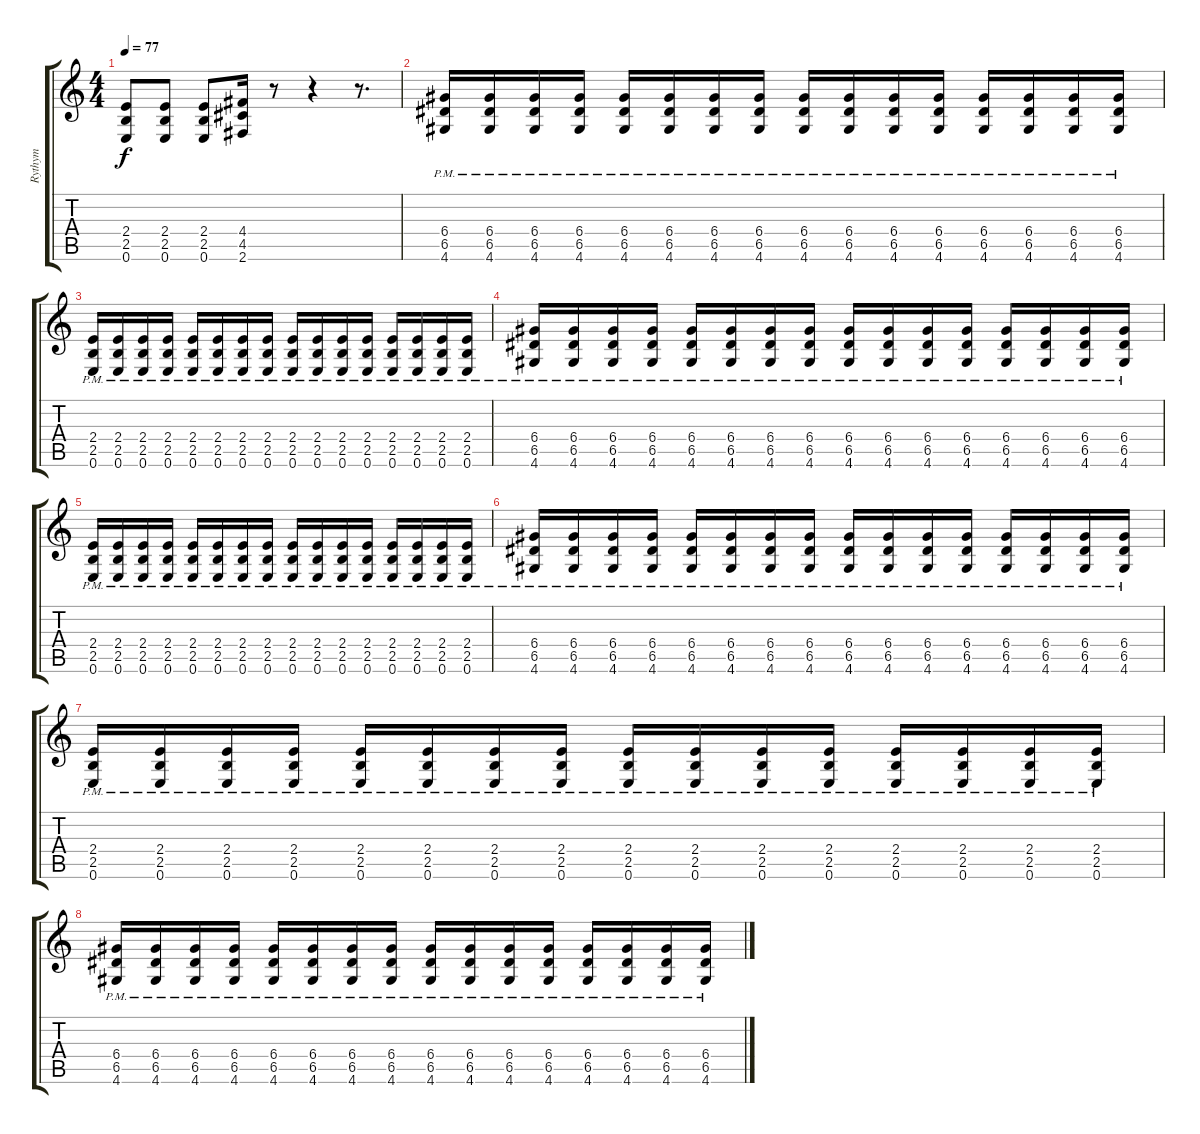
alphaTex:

\track ("Rythym" "Rythym") {instrument distortionguitar}
\staff {score tabs}
\tuning (E4 B3 G3 D3 A2 E2) {hide}
\ts (4 4)
\tempo 77
\clef g2
\ks c
(2.4 2.5 0.6).8{dy f} (2.4 2.5 0.6).8 (2.4 2.5 0.6).8 (4.4 4.5 2.6).16 r.8 r.4 r.8{d} |
(6.4{pm} 6.5{pm} 4.6{pm}).16 (6.4{pm} 6.5{pm} 4.6{pm}).16 (6.4{pm} 6.5{pm} 4.6{pm}).16 (6.4{pm} 6.5{pm} 4.6{pm}).16 (6.4{pm} 6.5{pm} 4.6{pm}).16 (6.4{pm} 6.5{pm} 4.6{pm}).16 (6.4{pm} 6.5{pm} 4.6{pm}).16 (6.4{pm} 6.5{pm} 4.6{pm}).16 (6.4{pm} 6.5{pm} 4.6{pm}).16 (6.4{pm} 6.5{pm} 4.6{pm}).16 (6.4{pm} 6.5{pm} 4.6{pm}).16 (6.4{pm} 6.5{pm} 4.6{pm}).16 (6.4{pm} 6.5{pm} 4.6{pm}).16 (6.4{pm} 6.5{pm} 4.6{pm}).16 (6.4{pm} 6.5{pm} 4.6{pm}).16 (6.4{pm} 6.5{pm} 4.6{pm}).16 |
(2.4{pm} 2.5{pm} 0.6{pm}).16 (2.4{pm} 2.5{pm} 0.6{pm}).16 (2.4{pm} 2.5{pm} 0.6{pm}).16 (2.4{pm} 2.5{pm} 0.6{pm}).16 (2.4{pm} 2.5{pm} 0.6{pm}).16 (2.4{pm} 2.5{pm} 0.6{pm}).16 (2.4{pm} 2.5{pm} 0.6{pm}).16 (2.4{pm} 2.5{pm} 0.6{pm}).16 (2.4{pm} 2.5{pm} 0.6{pm}).16 (2.4{pm} 2.5{pm} 0.6{pm}).16 (2.4{pm} 2.5{pm} 0.6{pm}).16 (2.4{pm} 2.5{pm} 0.6{pm}).16 (2.4{pm} 2.5{pm} 0.6{pm}).16 (2.4{pm} 2.5{pm} 0.6{pm}).16 (2.4{pm} 2.5{pm} 0.6{pm}).16 (2.4{pm} 2.5{pm} 0.6{pm}).16 |
(6.4{pm} 6.5{pm} 4.6{pm}).16 (6.4{pm} 6.5{pm} 4.6{pm}).16 (6.4{pm} 6.5{pm} 4.6{pm}).16 (6.4{pm} 6.5{pm} 4.6{pm}).16 (6.4{pm} 6.5{pm} 4.6{pm}).16 (6.4{pm} 6.5{pm} 4.6{pm}).16 (6.4{pm} 6.5{pm} 4.6{pm}).16 (6.4{pm} 6.5{pm} 4.6{pm}).16 (6.4{pm} 6.5{pm} 4.6{pm}).16 (6.4{pm} 6.5{pm} 4.6{pm}).16 (6.4{pm} 6.5{pm} 4.6{pm}).16 (6.4{pm} 6.5{pm} 4.6{pm}).16 (6.4{pm} 6.5{pm} 4.6{pm}).16 (6.4{pm} 6.5{pm} 4.6{pm}).16 (6.4{pm} 6.5{pm} 4.6{pm}).16 (6.4{pm} 6.5{pm} 4.6{pm}).16 |
(2.4{pm} 2.5{pm} 0.6{pm}).16 (2.4{pm} 2.5{pm} 0.6{pm}).16 (2.4{pm} 2.5{pm} 0.6{pm}).16 (2.4{pm} 2.5{pm} 0.6{pm}).16 (2.4{pm} 2.5{pm} 0.6{pm}).16 (2.4{pm} 2.5{pm} 0.6{pm}).16 (2.4{pm} 2.5{pm} 0.6{pm}).16 (2.4{pm} 2.5{pm} 0.6{pm}).16 (2.4{pm} 2.5{pm} 0.6{pm}).16 (2.4{pm} 2.5{pm} 0.6{pm}).16 (2.4{pm} 2.5{pm} 0.6{pm}).16 (2.4{pm} 2.5{pm} 0.6{pm}).16 (2.4{pm} 2.5{pm} 0.6{pm}).16 (2.4{pm} 2.5{pm} 0.6{pm}).16 (2.4{pm} 2.5{pm} 0.6{pm}).16 (2.4{pm} 2.5{pm} 0.6{pm}).16 |
(6.4{pm} 6.5{pm} 4.6{pm}).16 (6.4{pm} 6.5{pm} 4.6{pm}).16 (6.4{pm} 6.5{pm} 4.6{pm}).16 (6.4{pm} 6.5{pm} 4.6{pm}).16 (6.4{pm} 6.5{pm} 4.6{pm}).16 (6.4{pm} 6.5{pm} 4.6{pm}).16 (6.4{pm} 6.5{pm} 4.6{pm}).16 (6.4{pm} 6.5{pm} 4.6{pm}).16 (6.4{pm} 6.5{pm} 4.6{pm}).16 (6.4{pm} 6.5{pm} 4.6{pm}).16 (6.4{pm} 6.5{pm} 4.6{pm}).16 (6.4{pm} 6.5{pm} 4.6{pm}).16 (6.4{pm} 6.5{pm} 4.6{pm}).16 (6.4{pm} 6.5{pm} 4.6{pm}).16 (6.4{pm} 6.5{pm} 4.6{pm}).16 (6.4{pm} 6.5{pm} 4.6{pm}).16 |
(2.4{pm} 2.5{pm} 0.6{pm}).16 (2.4{pm} 2.5{pm} 0.6{pm}).16 (2.4{pm} 2.5{pm} 0.6{pm}).16 (2.4{pm} 2.5{pm} 0.6{pm}).16 (2.4{pm} 2.5{pm} 0.6{pm}).16 (2.4{pm} 2.5{pm} 0.6{pm}).16 (2.4{pm} 2.5{pm} 0.6{pm}).16 (2.4{pm} 2.5{pm} 0.6{pm}).16 (2.4{pm} 2.5{pm} 0.6{pm}).16 (2.4{pm} 2.5{pm} 0.6{pm}).16 (2.4{pm} 2.5{pm} 0.6{pm}).16 (2.4{pm} 2.5{pm} 0.6{pm}).16 (2.4{pm} 2.5{pm} 0.6{pm}).16 (2.4{pm} 2.5{pm} 0.6{pm}).16 (2.4{pm} 2.5{pm} 0.6{pm}).16 (2.4{pm} 2.5{pm} 0.6{pm}).16 |
(6.4{pm} 6.5{pm} 4.6{pm}).16 (6.4{pm} 6.5{pm} 4.6{pm}).16 (6.4{pm} 6.5{pm} 4.6{pm}).16 (6.4{pm} 6.5{pm} 4.6{pm}).16 (6.4{pm} 6.5{pm} 4.6{pm}).16 (6.4{pm} 6.5{pm} 4.6{pm}).16 (6.4{pm} 6.5{pm} 4.6{pm}).16 (6.4{pm} 6.5{pm} 4.6{pm}).16 (6.4{pm} 6.5{pm} 4.6{pm}).16 (6.4{pm} 6.5{pm} 4.6{pm}).16 (6.4{pm} 6.5{pm} 4.6{pm}).16 (6.4{pm} 6.5{pm} 4.6{pm}).16 (6.4{pm} 6.5{pm} 4.6{pm}).16 (6.4{pm} 6.5{pm} 4.6{pm}).16 (6.4{pm} 6.5{pm} 4.6{pm}).16 (6.4{pm} 6.5{pm} 4.6{pm}).16
